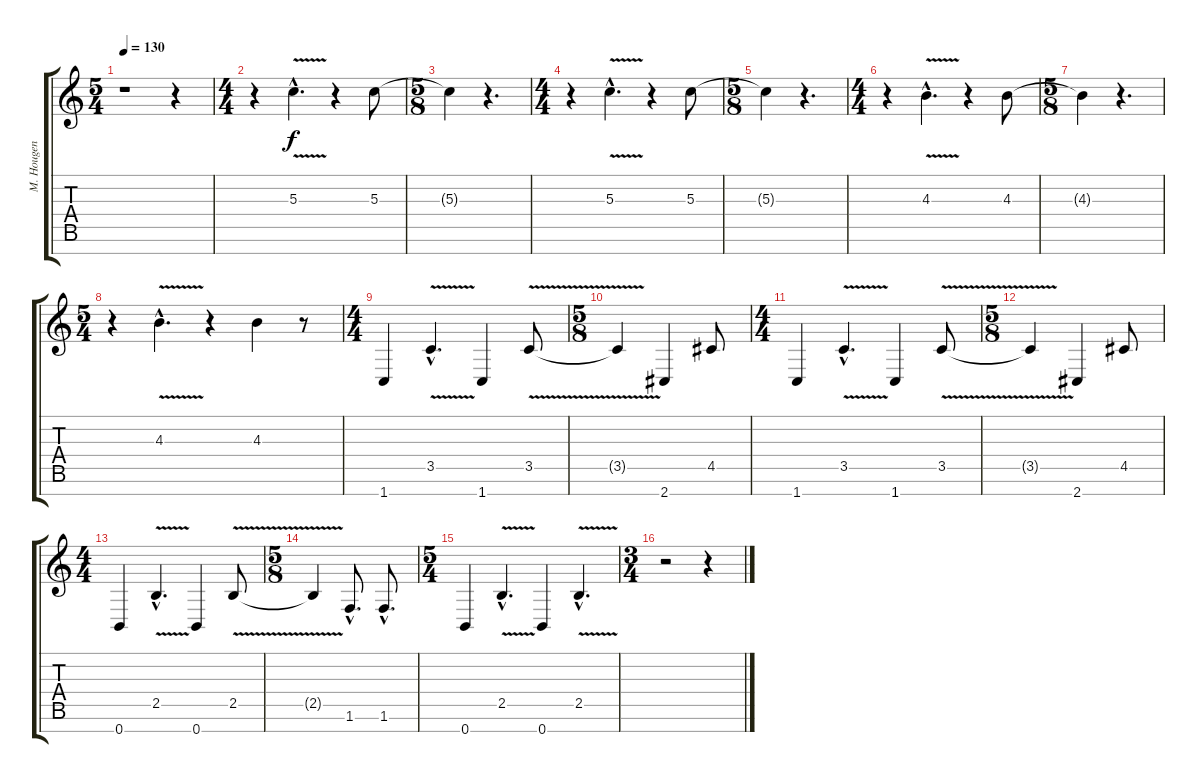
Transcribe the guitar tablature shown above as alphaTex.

\track ("M. Hougen - Guitar" "M. Hougen ") {instrument distortionguitar}
\staff {score tabs}
\tuning (E4 B3 G3 D3 A2 E2 B1) {hide}
\ts (5 4)
\tempo 130
\clef g2
\ks c
r.1{dy f} r.4 |
\ts (4 4)
r.4{volume 9 balance 3 instrument guitarharmonics} 5.3{v hac}.4{d} r.4 5.3.8 |
\ts (5 8)
5.3{t}.4 r.4{d} |
\ts (4 4)
r.4 5.3{v hac}.4{d} r.4 5.3.8 |
\ts (5 8)
5.3{t}.4 r.4{d} |
\ts (4 4)
r.4 4.3{v hac}.4{d} r.4 4.3.8 |
\ts (5 8)
4.3{t}.4 r.4{d} |
\ts (5 4)
r.4 4.3{v hac}.4{d} r.4 4.3.4 r.8 |
\ts (4 4)
1.7.4{volume 13 balance 8 instrument distortionguitar} 3.5{v hac}.4{d} 1.7.4 3.5{v}.8 |
\ts (5 8)
3.5{t}.4 2.7.4 4.5.8 |
\ts (4 4)
1.7.4 3.5{v hac}.4{d} 1.7.4 3.5{v}.8 |
\ts (5 8)
3.5{t}.4 2.7.4 4.5.8 |
\ts (4 4)
0.7.4 2.5{v hac}.4{d} 0.7.4 2.5{v}.8 |
\ts (5 8)
2.5{t}.4 1.6{hac}.8{d} 1.6{hac}.8{d} |
\ts (5 4)
0.7.4 2.5{v hac}.4{d} 0.7.4 2.5{v hac}.4{d} |
\ts (3 4)
r.2 r.4
